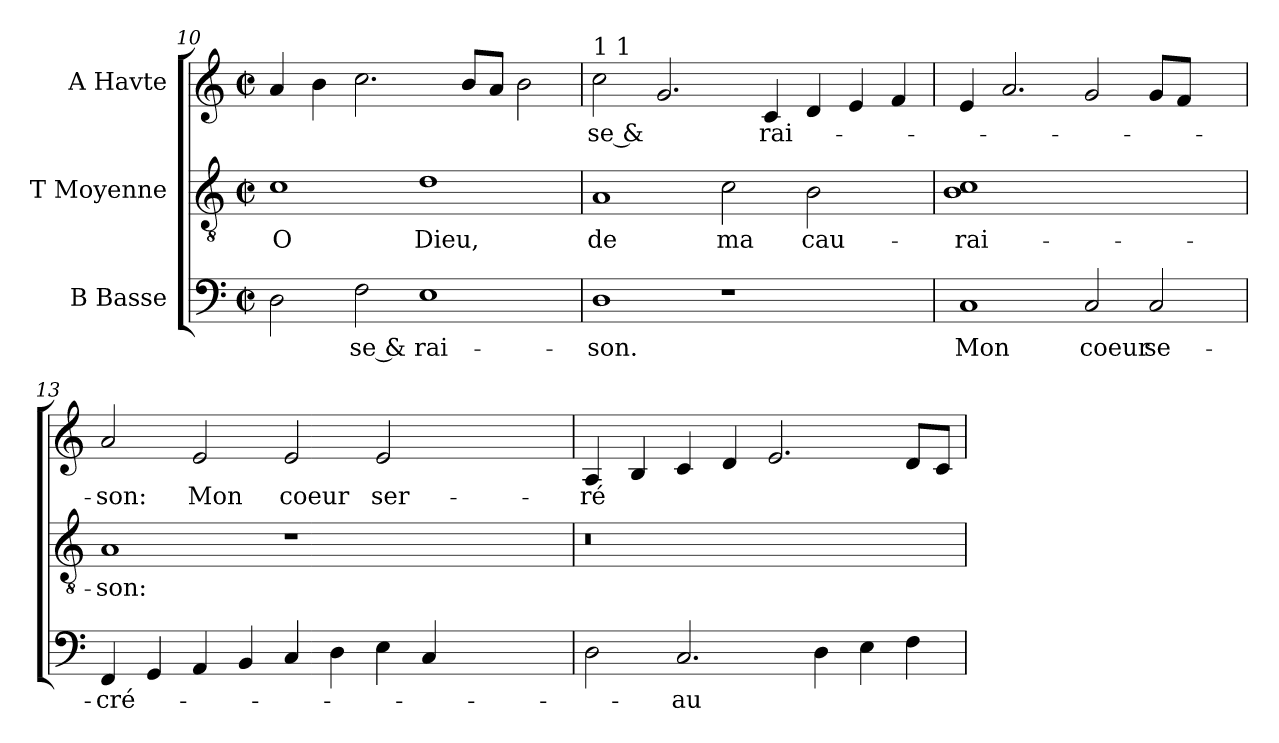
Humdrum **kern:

**kern	**text	**kern	**text	**kern	**text
*part3	*part3	*part2	*part2	*part1	*part1
*staff3	*staff3	*staff2	*staff2	*staff1	*staff1
*I"B  Basse	*	*I"T  Moyenne	*	*I"A  Havte	*
*clefF4	*	*clefGv2	*	*clefG2	*
*M2/2	*	*M2/2	*	*M2/2	*
*met(c|)	*	*met(c|)	*	*met(c|)	*
=10	=10	=10	=10	=10	=10
!	!	!	!LO:LY:b:cj	!	!
2D\	.	1c	O	4a/	.
.	.	.	.	4b\	.
!	!LO:LY:b:rj	!	!	!	!
2F\	-se &	.	.	2.cc\	.
!	!LO:LY:b:cj	!	!LO:LY:b:cj	!	!
1E	rai-	1d	Dieu,	.	.
.	.	.	.	8b/L	.
.	.	.	.	8a/J	.
.	.	.	.	2b\	.
!!LO:LB:g=z
=11	=11	=11	=11	=11	=11
!	!	!	!	!LO:TX:a:t=1 1	!
!	!LO:LY:b:cj	!	!LO:LY:b:cj	!	!LO:LY:b:rj
1D	-son.	1A	de	2cc\	-se &
.	.	.	.	2.g/	.
!	!	!	!LO:LY:b:cj	!	!
1r	.	2c\	ma	.	.
!	!	!	!	!	!LO:LY:b:cj
.	.	.	.	4c/	rai-
!	!	!	!LO:LY:b:cj	!	!
.	.	2B\	cau-	4d/	.
.	.	.	.	4e/	.
4ryy	.	4ryy	.	4f/	.
=12	=12	=12	=12	=12	=12
!	!LO:LY:b:cj	!	!LO:LY:b:cj	!	!
1C	Mon	1c 1B	rai-	4e/	.
.	.	.	.	2.a/	.
!	!LO:LY:b:cj	!	!	!	!
2C/	coeur	1ryy	.	2g/	.
!	!LO:LY:b:cj	!	!	!	!
2C/	se-	.	.	8g/L	.
.	.	.	.	8f/J	.
.	.	.	.	4ryy	.
=13	=13	=13	=13	=13	=13
!	!LO:LY:b:cj	!	!LO:LY:b:cj	!	!LO:LY:b:cj
4FF/	-cré-	1A	-son:	2a/	-son:
4GG/	.	.	.	.	.
!	!	!	!	!	!LO:LY:b:cj
4AA/	.	.	.	2e/	Mon
4BB/	.	.	.	.	.
!	!	!LO:N:vis=1	!	!	!LO:LY:b:cj
4C/	.	0r	.	2e/	coeur
4D\	.	.	.	.	.
!	!	!	!	!	!LO:LY:b:cj
4E\	.	.	.	2e/	ser-
4C/	.	.	.	.	.
1ryy	.	.	.	1ryy	.
=14	=14	=14	=14	=14	=14
!	!	!	!	!	!LO:LY:b:cj
2D\	.	0r	.	4A/	-ré
.	.	.	.	4B/	.
!	!LO:LY:b	!	!	!	!
2.C/	-au	.	.	4c/	.
.	.	.	.	4d/	.
.	.	.	.	2.e/	.
4D\	.	.	.	.	.
4E\	.	.	.	.	.
4F\	.	.	.	8d/L	.
.	.	.	.	8c/J	.
=	=	=	=	=	=
*-	*-	*-	*-	*-	*-
